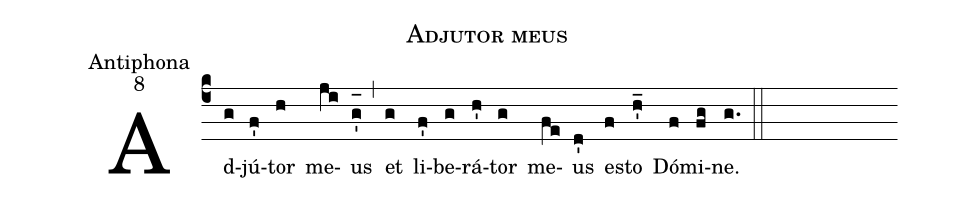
name:Adjutor meus;
office-part:Antiphona;
mode:8;
%%
(c4) Ad(g)jú(f')tor(h) me(ji)us(g'_[oh:h]) (,) et(g) li(f')be(g)rá(h')tor(g) me(fe)us(d') e(f)sto(h'_) Dó(f)mi(fg)ne.(g.) (::)

%<eu>E(j) u(j) o(i) u(j) a(h) e.</eu>(g.) (::)
